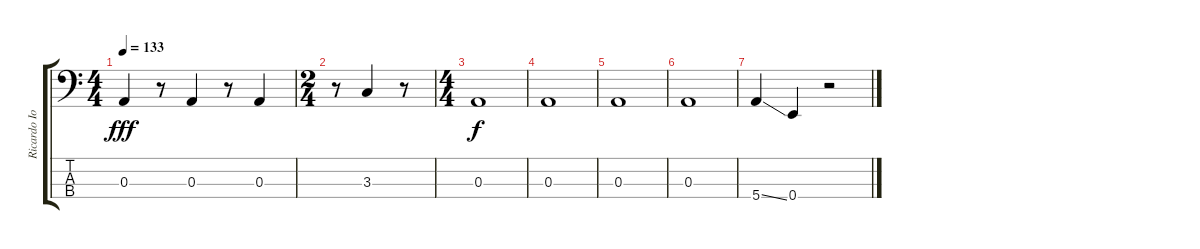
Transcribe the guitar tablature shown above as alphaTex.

\track ("Ricardo Iorio (Bajo)" "Ricardo Io") {instrument electricbassfinger}
\staff {score tabs}
\tuning (G2 D2 A1 E1) {hide}
\ts (4 4)
\tempo 133
\clef f4
\ks c
0.3.4{dy fff} r.8 0.3.4 r.8 0.3.4 |
\ts (2 4)
r.8 3.3.4 r.8 |
\ts (4 4)
0.3.1{dy f} |
0.3.1 |
0.3.1 |
0.3.1 |
5.4{ss}.4 0.4.4 r.2
